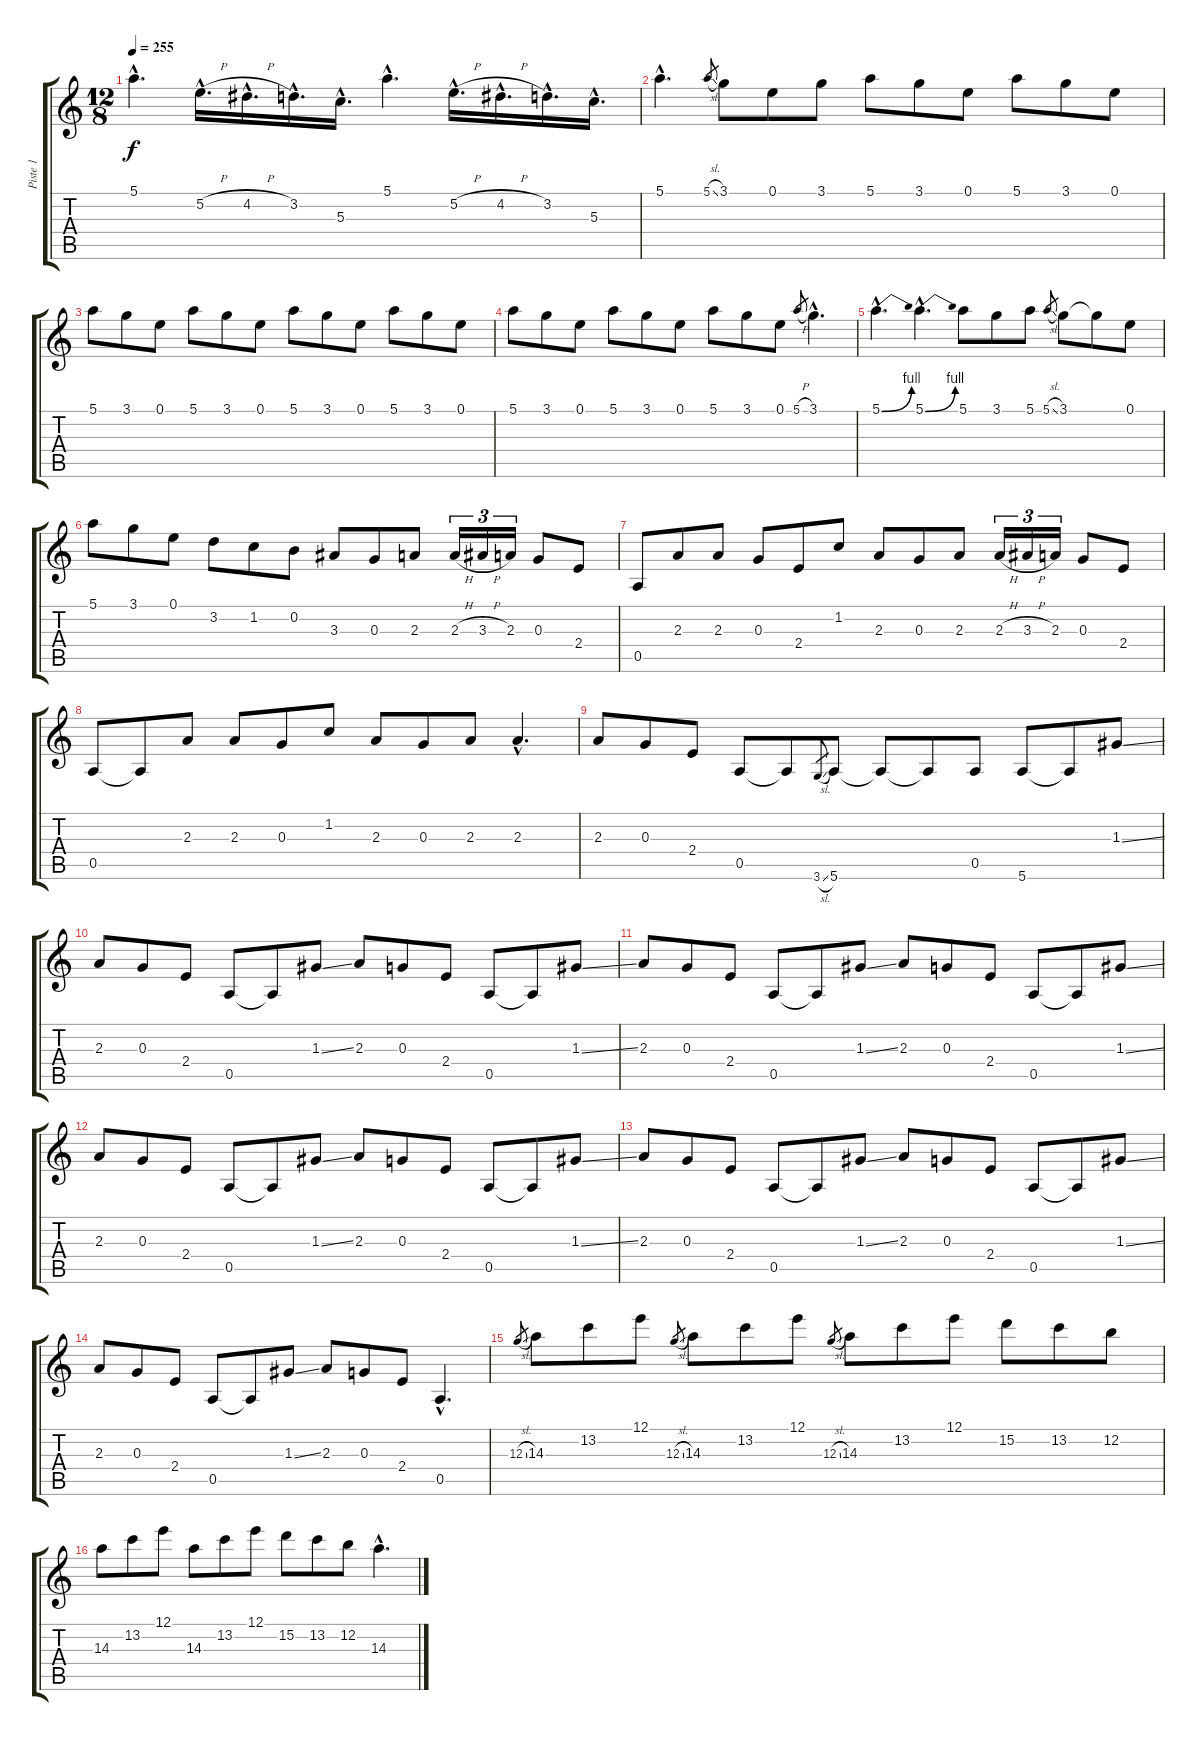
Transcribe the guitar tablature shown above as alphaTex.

\track ("Piste 1" "Piste 1") {instrument overdrivenguitar}
\staff {score tabs}
\tuning (E4 B3 G3 D3 A2 E2) {hide}
\ts (12 8)
\tempo 255
\clef g2
\ks c
5.1{hac}.4{d dy f} 5.2{h hac}.16{d} 4.2{h hac}.16{d} 3.2{hac}.16{d} 5.3{hac}.16{d} 5.1{hac}.4{d} 5.2{h hac}.16{d} 4.2{h hac}.16{d} 3.2{hac}.16{d} 5.3{hac}.16{d} |
5.1{hac}.4{d} 5.1{sl}.8{gr} 3.1.8 0.1.8 3.1.8 5.1.8 3.1.8 0.1.8 5.1.8 3.1.8 0.1.8 |
5.1.8 3.1.8 0.1.8 5.1.8 3.1.8 0.1.8 5.1.8 3.1.8 0.1.8 5.1.8 3.1.8 0.1.8 |
5.1.8 3.1.8 0.1.8 5.1.8 3.1.8 0.1.8 5.1.8 3.1.8 0.1.8 5.1{h}.8{gr} 3.1{hac}.4{d} |
5.1{be (bend 0 0 60 4) hac}.4{d} 5.1{be (bend 0 0 60 4) hac}.4{d} 5.1.8 3.1.8 5.1.8 5.1{sl}.8{gr} 3.1.8 3.1{t}.8 0.1.8 |
5.1.8 3.1.8 0.1.8 3.2.8 1.2.8 0.2.8 3.3.8 0.3.8 2.3.8 2.3{h}.16{tu (3 2)} 3.3{h}.16{tu (3 2)} 2.3.16{tu (3 2)} 0.3.8 2.4.8 |
0.5.8 2.3.8 2.3.8 0.3.8 2.4.8 1.2.8 2.3.8 0.3.8 2.3.8 2.3{h}.16{tu (3 2)} 3.3{h}.16{tu (3 2)} 2.3.16{tu (3 2)} 0.3.8 2.4.8 |
0.5.8 0.5{t}.8 2.3.8 2.3.8 0.3.8 1.2.8 2.3.8 0.3.8 2.3.8 2.3{hac}.4{d} |
2.3.8 0.3.8 2.4.8 0.5.8 0.5{t}.8 3.6{sl}.8{gr} 5.6.8 5.6{t}.8 5.6{t}.8 0.5.8 5.6.8 5.6{t}.8 1.3{ss}.8 |
2.3.8 0.3.8 2.4.8 0.5.8 0.5{t}.8 1.3{ss}.8 2.3.8 0.3.8 2.4.8 0.5.8 0.5{t}.8 1.3{ss}.8 |
2.3.8 0.3.8 2.4.8 0.5.8 0.5{t}.8 1.3{ss}.8 2.3.8 0.3.8 2.4.8 0.5.8 0.5{t}.8 1.3{ss}.8 |
2.3.8 0.3.8 2.4.8 0.5.8 0.5{t}.8 1.3{ss}.8 2.3.8 0.3.8 2.4.8 0.5.8 0.5{t}.8 1.3{ss}.8 |
2.3.8 0.3.8 2.4.8 0.5.8 0.5{t}.8 1.3{ss}.8 2.3.8 0.3.8 2.4.8 0.5.8 0.5{t}.8 1.3{ss}.8 |
2.3.8 0.3.8 2.4.8 0.5.8 0.5{t}.8 1.3{ss}.8 2.3.8 0.3.8 2.4.8 0.5{hac}.4{d} |
12.3{sl}.8{gr} 14.3.8 13.2.8 12.1.8 12.3{sl}.8{gr} 14.3.8 13.2.8 12.1.8 12.3{sl}.8{gr} 14.3.8 13.2.8 12.1.8 15.2.8 13.2.8 12.2.8 |
14.3.8 13.2.8 12.1.8 14.3.8 13.2.8 12.1.8 15.2.8 13.2.8 12.2.8 14.3{hac}.4{d}
